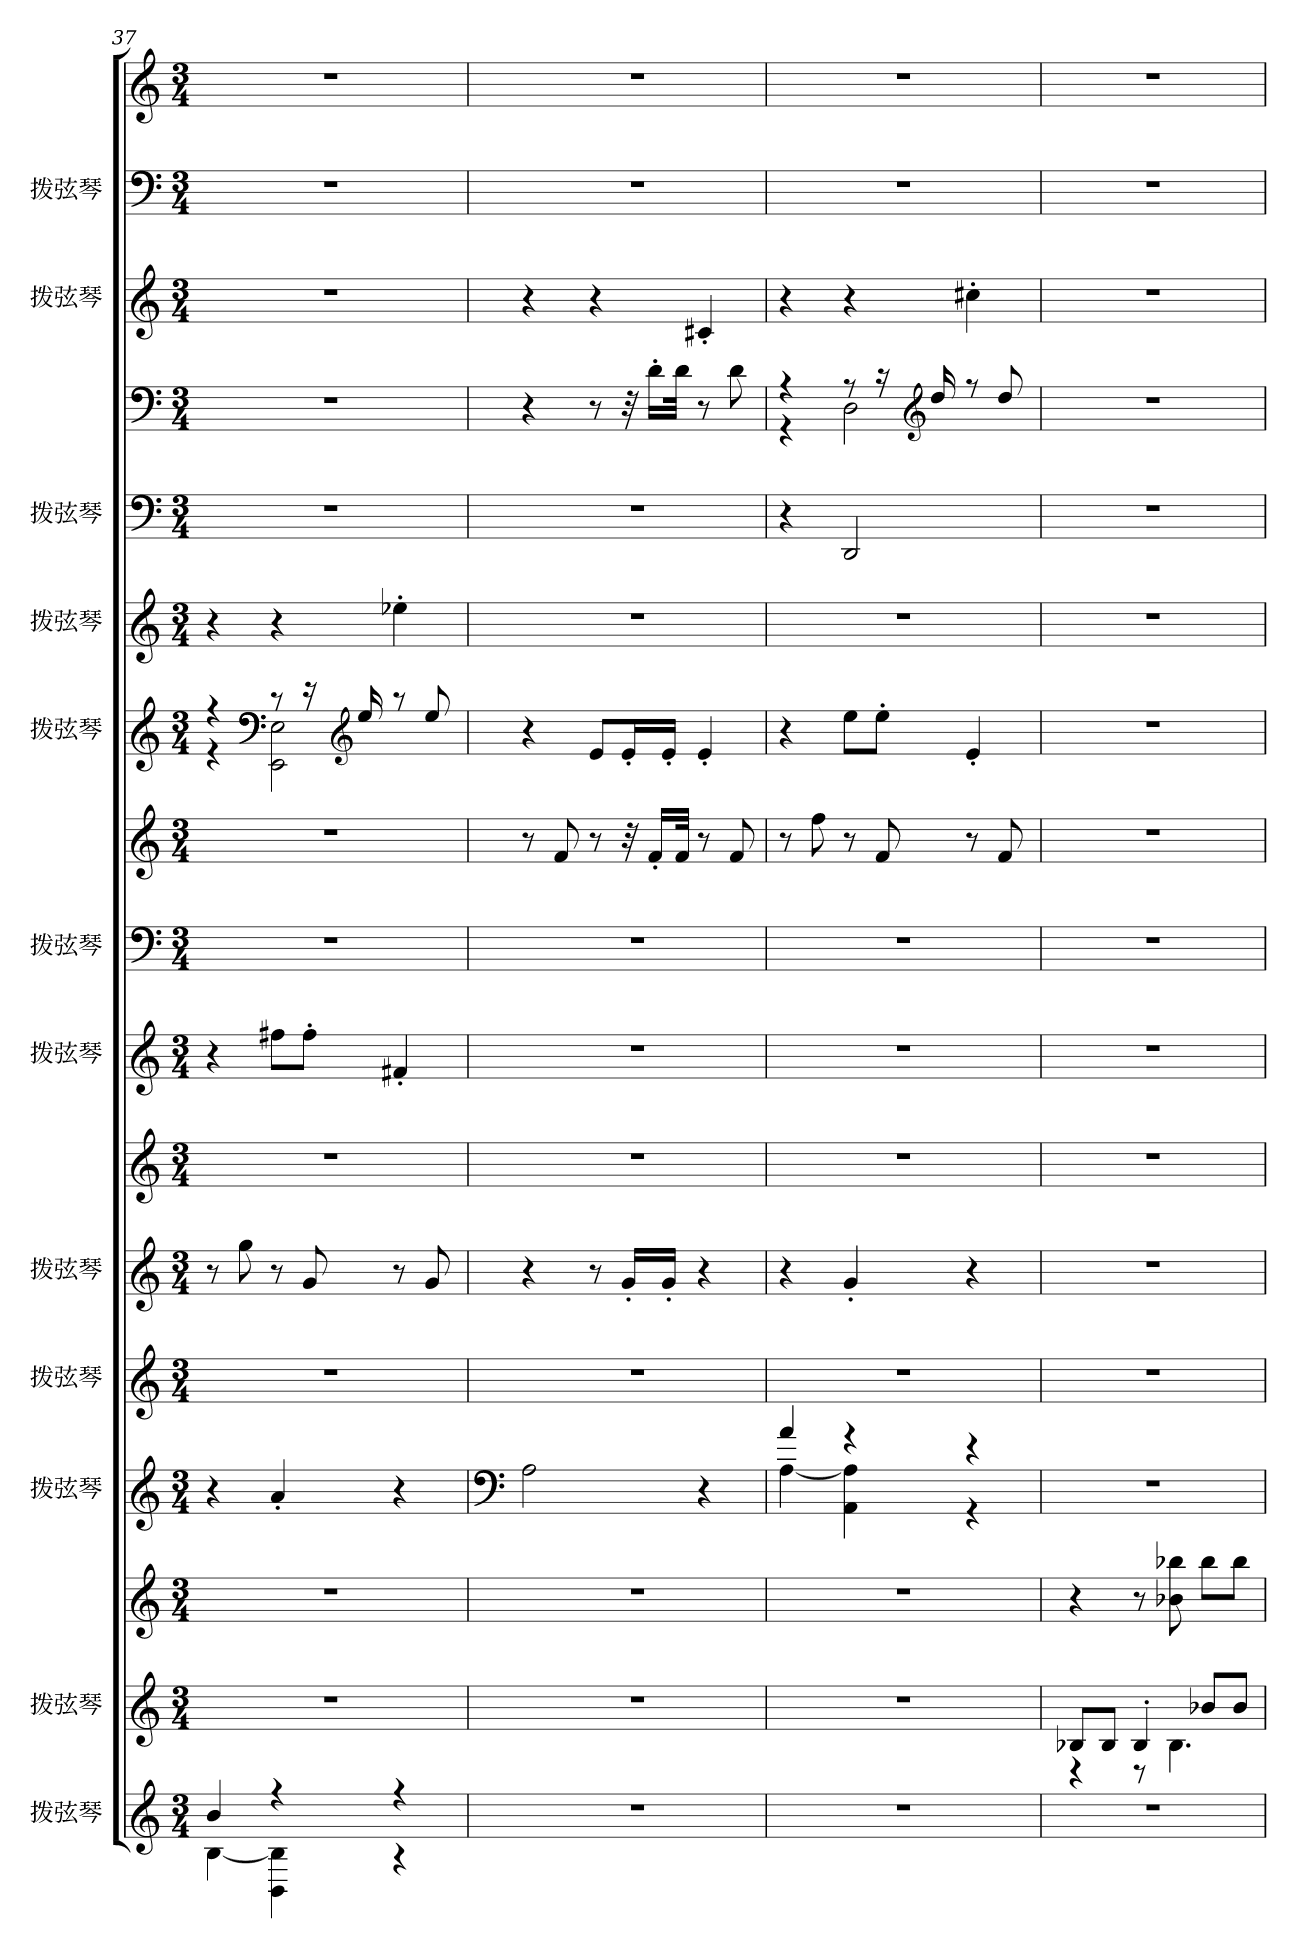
**kern	**kern	**kern	**kern	**kern	**kern	**kern	**kern	**kern	**kern	**kern	**kern	**kern	**kern	**kern	**kern	**kern
*part12	*part11	*part11	*part10	*part9	*part8	*part8	*part7	*part6	*part6	*part5	*part4	*part3	*part3	*part2	*part1	*part1
*staff17	*staff16	*staff15	*staff14	*staff13	*staff12	*staff11	*staff10	*staff9	*staff8	*staff7	*staff6	*staff5	*staff4	*staff3	*staff2	*staff1
*I"拨弦琴	*I"拨弦琴	*	*I"拨弦琴	*I"拨弦琴	*I"拨弦琴	*	*I"拨弦琴	*I"拨弦琴	*	*I"拨弦琴	*I"拨弦琴	*I"拨弦琴	*	*I"拨弦琴	*I"拨弦琴	*
*clefG2	*clefG2	*clefG2	*clefG2	*clefG2	*clefG2	*clefG2	*clefG2	*clefF4	*clefG2	*clefG2	*clefG2	*clefF4	*clefF4	*clefG2	*clefF4	*clefG2
*k[]	*k[]	*k[]	*k[]	*k[]	*k[]	*k[]	*k[]	*k[]	*k[]	*k[]	*k[]	*k[]	*k[]	*k[]	*k[]	*k[]
*M3/4	*M3/4	*M3/4	*M3/4	*M3/4	*M3/4	*M3/4	*M3/4	*M3/4	*M3/4	*M3/4	*M3/4	*M3/4	*M3/4	*M3/4	*M3/4	*M3/4
=37	=37	=37	=37	=37	=37	=37	=37	=37	=37	=37	=37	=37	=37	=37	=37	=37
*^	*	*	*	*	*	*	*	*	*	*^	*	*	*	*	*	*
4b/	[4B\	2.r	2.r	4r	2.r	8r	2.r	4r	2.r	2.r	4r	4r	4r	2.r	2.r	2.r	2.r	2.r
.	.	.	.	.	.	8gg\	.	.	.	.	.	.	.	.	.	.	.	.
*	*	*	*	*	*	*	*	*	*	*	*clefF4	*	*	*	*	*	*	*
4r	4BB\ 4B\]	.	.	4a'/	.	8r	.	8ff#X\L	.	.	8r	2EE\ 2E\	4r	.	.	.	.	.
.	.	.	.	.	.	8g/	.	8ff#'\J	.	.	16r	.	.	.	.	.	.	.
*	*	*	*	*	*	*	*	*	*	*	*clefG2	*	*	*	*	*	*	*
.	.	.	.	.	.	.	.	.	.	.	16ee/	.	.	.	.	.	.	.
4r	4r	.	.	4r	.	8r	.	4f#X'/	.	.	8r	.	4ee-X'\	.	.	.	.	.
.	.	.	.	.	.	8g/	.	.	.	.	8ee/	.	.	.	.	.	.	.
*v	*v	*	*	*	*	*	*	*	*	*	*v	*v	*	*	*	*	*	*
=38	=38	=38	=38	=38	=38	=38	=38	=38	=38	=38	=38	=38	=38	=38	=38	=38
*	*	*	*clefF4	*	*	*	*	*	*	*	*	*	*	*	*	*
2.r	2.r	2.r	2A\	2.r	4r	2.r	2.r	2.r	8r	4r	2.r	2.r	4r	4r	2.r	2.r
.	.	.	.	.	.	.	.	.	8f/	.	.	.	.	.	.	.
.	.	.	.	.	8r	.	.	.	8r	8e/L	.	.	8r	4r	.	.
.	.	.	.	.	16g'/LL	.	.	.	32r	16e'/L	.	.	32r	.	.	.
.	.	.	.	.	.	.	.	.	16f'/LL	.	.	.	16d'\LL	.	.	.
.	.	.	.	.	16g'/JJ	.	.	.	.	16e'/JJ	.	.	.	.	.	.
.	.	.	.	.	.	.	.	.	32f/JJk	.	.	.	32d\JJk	.	.	.
.	.	.	4r	.	4r	.	.	.	8r	4e'/	.	.	8r	4c#X'/	.	.
.	.	.	.	.	.	.	.	.	8f/	.	.	.	8d\	.	.	.
!!LO:PB:g=z
=39	=39	=39	=39	=39	=39	=39	=39	=39	=39	=39	=39	=39	=39	=39	=39	=39
*	*	*	*^	*	*	*	*	*	*	*	*	*	*^	*	*	*
2.r	2.r	2.r	4a/	[4A\	2.r	4r	2.r	2.r	2.r	8r	4r	2.r	4r	4r	4r	4r	2.r	2.r
.	.	.	.	.	.	.	.	.	.	8ff\	.	.	.	.	.	.	.	.
.	.	.	4r	4AA\ 4A\]	.	4g'/	.	.	.	8r	8ee\L	.	2DD/	8r	2D\	4r	.	.
.	.	.	.	.	.	.	.	.	.	8f/	8ee'\J	.	.	16r	.	.	.	.
*	*	*	*	*	*	*	*	*	*	*	*	*	*	*clefG2	*	*	*	*
.	.	.	.	.	.	.	.	.	.	.	.	.	.	16dd/	.	.	.	.
.	.	.	4r	4r	.	4r	.	.	.	8r	4e'/	.	.	8r	.	4cc#X'\	.	.
.	.	.	.	.	.	.	.	.	.	8f/	.	.	.	8dd/	.	.	.	.
*	*	*	*v	*v	*	*	*	*	*	*	*	*	*	*v	*v	*	*	*
=40	=40	=40	=40	=40	=40	=40	=40	=40	=40	=40	=40	=40	=40	=40	=40	=40
*	*^	*	*	*	*	*	*	*	*	*	*	*	*	*	*	*
2.r	8B-X/L	4r	4r	2.r	2.r	2.r	2.r	2.r	2.r	2.r	2.r	2.r	2.r	2.r	2.r	2.r	2.r
.	8B-/J	.	.	.	.	.	.	.	.	.	.	.	.	.	.	.	.
.	4B-'/	8r	8r	.	.	.	.	.	.	.	.	.	.	.	.	.	.
.	.	4.B-\	8b-X\ 8bb-X\	.	.	.	.	.	.	.	.	.	.	.	.	.	.
.	8b-X/L	.	8bb-\L	.	.	.	.	.	.	.	.	.	.	.	.	.	.
.	8b-/J	.	8bb-\J	.	.	.	.	.	.	.	.	.	.	.	.	.	.
*	*v	*v	*	*	*	*	*	*	*	*	*	*	*	*	*	*	*
=	=	=	=	=	=	=	=	=	=	=	=	=	=	=	=	=
*-	*-	*-	*-	*-	*-	*-	*-	*-	*-	*-	*-	*-	*-	*-	*-	*-
